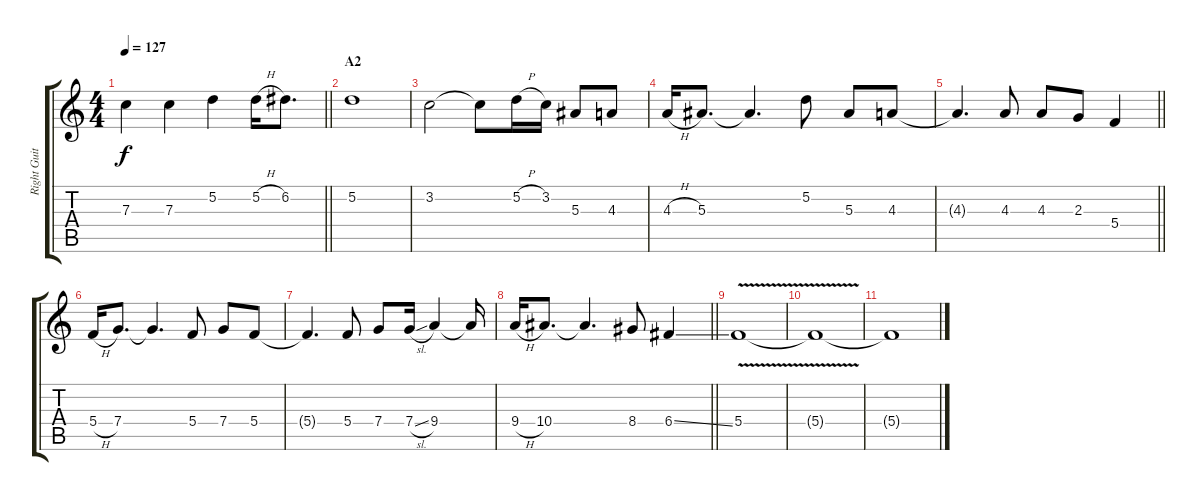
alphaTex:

\track ("Right Guitar" "Right Guit") {instrument distortionguitar}
\staff {score tabs}
\tuning (D4 A3 F3 C3 G2 D2) {hide}
\ts (4 4)
\tempo 127
\clef g2
\barLineRight lightlight
\ks c
7.3.4{dy f} 7.3.4 5.2.4 5.2{h}.16 6.2.8{d} |
\section ("" "A2")
5.2.1 |
3.2.2 3.2{t}.8 5.2{h}.16 3.2.16 5.3.8 4.3.8 |
4.3{h}.16 5.3.8{d} 5.3{t}.4{d} 5.2.8 5.3.8 4.3.8 |
\barLineRight lightlight
4.3{t}.4{d} 4.3.8 4.3.8 2.3.8 5.4.4 |
5.4{h}.16 7.4.8{d} 7.4{t}.4{d} 5.4.8 7.4.8 5.4.8 |
5.4{t}.4{d} 5.4.8 7.4.8 7.4{sl}.16 9.4.4 9.4{t}.16 |
\barLineRight lightlight
9.4{h}.16 10.4.8{d} 10.4{t}.4{d} 8.4.8 6.4{ss}.4 |
\section ("" "")
5.4{v}.1{volume 8} |
5.4{t}.1 |
5.4{t}.1{volume 0}
